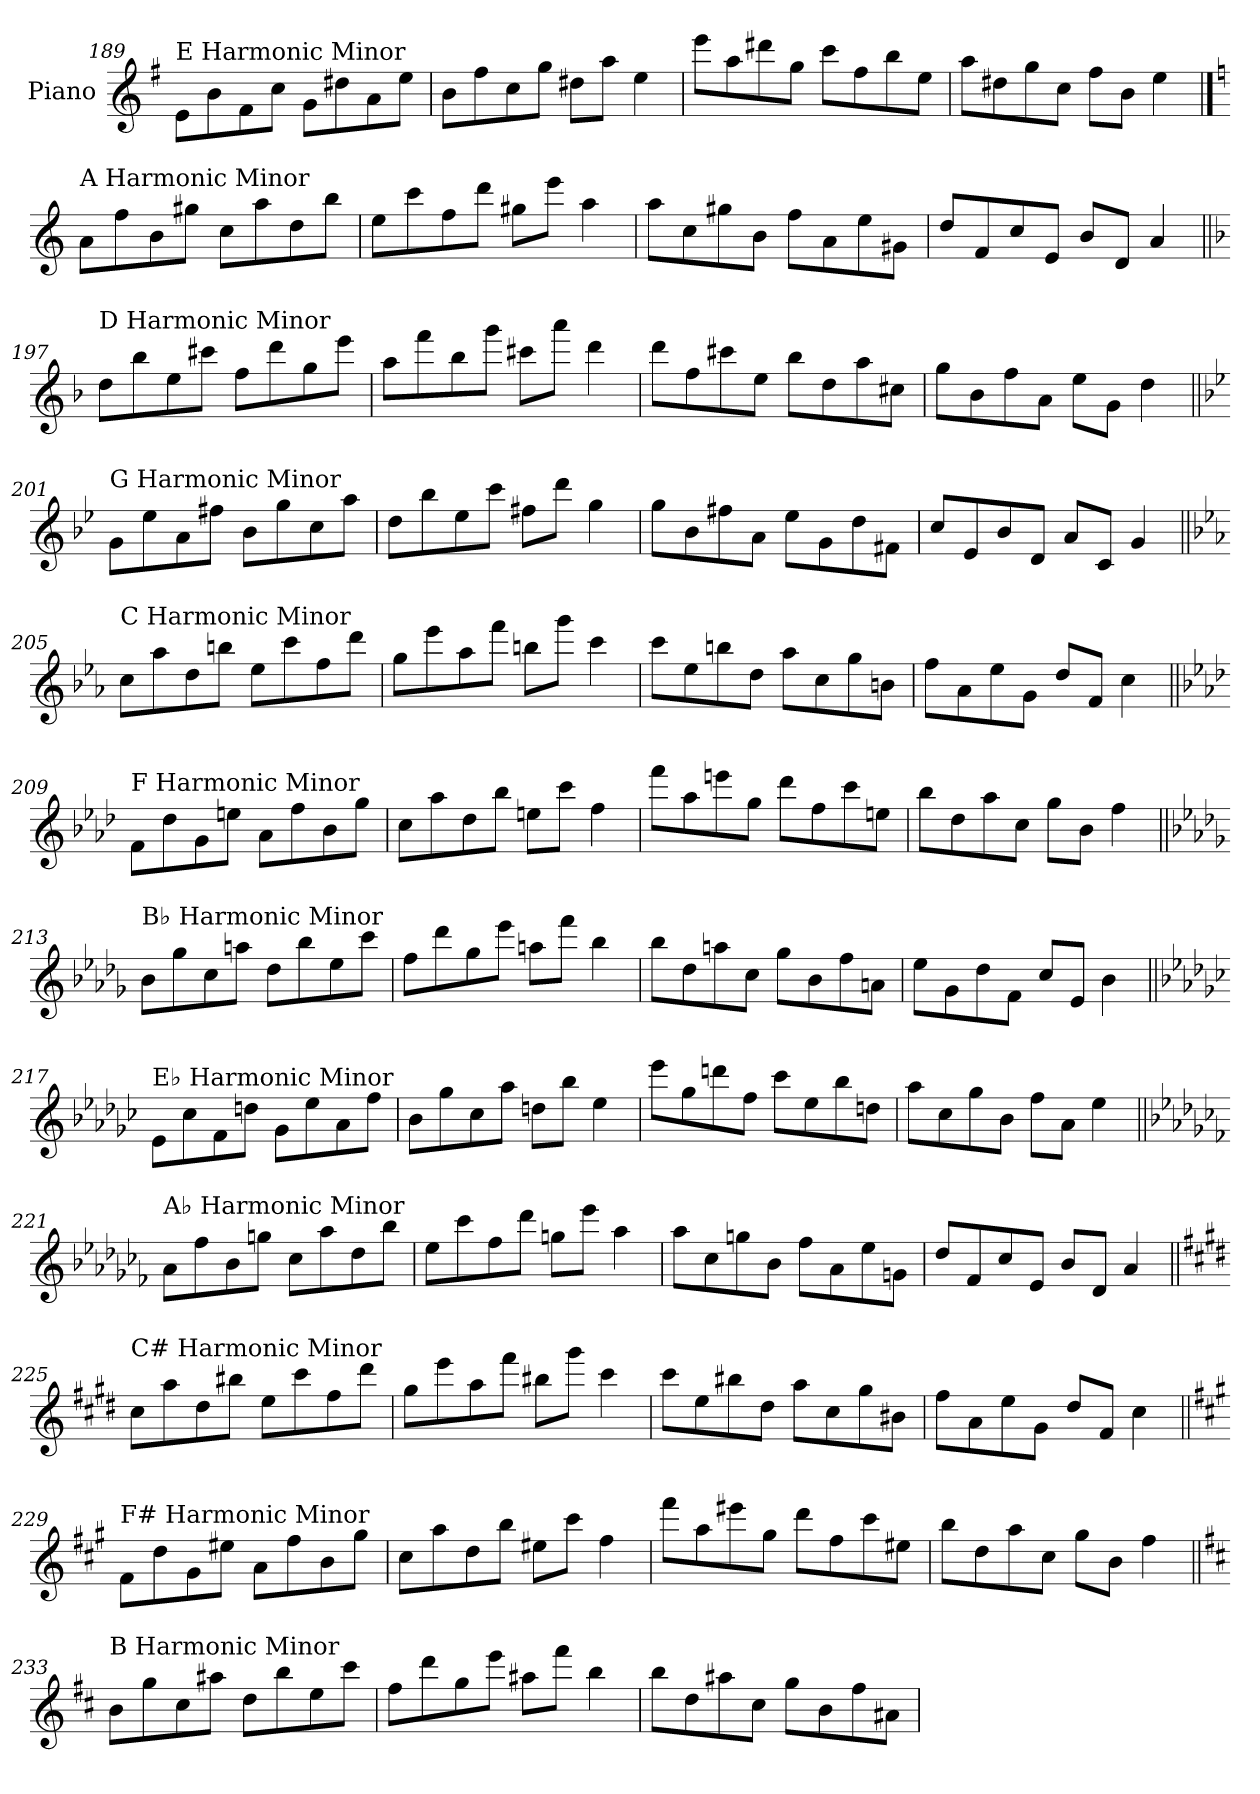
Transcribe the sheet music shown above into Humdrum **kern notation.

**kern
*part1
*staff1
*I"Piano
*I'Pno.
!!LO:LB:g=z
*clefG2
*k[f#]
=189
!LO:TX:a:t=E Harmonic Minor
8e\L
8b\
8f#\
8cc\J
8g\L
8dd#X\
8a\
8ee\J
=190
8b\L
8ff#\
8cc\
8gg\J
8dd#X\L
8aa\J
4ee\
=191
8eee\L
8aa\
8ddd#X\
8gg\J
8ccc\L
8ff#\
8bb\
8ee\J
=192
8aa\L
8dd#X\
8gg\
8cc\J
8ff#\L
8b\J
4ee\
!!LO:PB:g=z
==193
*k[]
!LO:TX:a:t=A Harmonic Minor
8a\L
8ff\
8b\
8gg#X\J
8cc\L
8aa\
8dd\
8bb\J
=194
8ee\L
8ccc\
8ff\
8ddd\J
8gg#X\L
8eee\J
4aa\
=195
8aa\L
8cc\
8gg#X\
8b\J
8ff\L
8a\
8ee\
8g#X\J
=196
8dd/L
8f/
8cc/
8e/J
8b/L
8d/J
4a/
!!LO:LB:g=z
=197||
*k[b-]
!LO:TX:a:t=D Harmonic Minor
8dd\L
8bb-\
8ee\
8ccc#X\J
8ff\L
8ddd\
8gg\
8eee\J
=198
8aa\L
8fff\
8bb-\
8ggg\J
8ccc#X\L
8aaa\J
4ddd\
=199
8ddd\L
8ff\
8ccc#X\
8ee\J
8bb-\L
8dd\
8aa\
8cc#X\J
=200
8gg\L
8b-\
8ff\
8a\J
8ee\L
8g\J
4dd\
!!LO:LB:g=z
=201||
*k[b-e-]
!LO:TX:a:t=G Harmonic Minor
8g\L
8ee-\
8a\
8ff#X\J
8b-\L
8gg\
8cc\
8aa\J
=202
8dd\L
8bb-\
8ee-\
8ccc\J
8ff#X\L
8ddd\J
4gg\
=203
8gg\L
8b-\
8ff#X\
8a\J
8ee-\L
8g\
8dd\
8f#X\J
=204
8cc/L
8e-/
8b-/
8d/J
8a/L
8c/J
4g/
!!LO:LB:g=z
=205||
*k[b-e-a-]
!LO:TX:a:t=C Harmonic Minor
8cc\L
8aa-\
8dd\
8bbn\J
8ee-\L
8ccc\
8ff\
8ddd\J
=206
8gg\L
8eee-\
8aa-\
8fff\J
8bbn\L
8ggg\J
4ccc\
=207
8ccc\L
8ee-\
8bbn\
8dd\J
8aa-\L
8cc\
8gg\
8bn\J
=208
8ff\L
8a-\
8ee-\
8g\J
8dd/L
8f/J
4cc\
!!LO:LB:g=z
=209||
*k[b-e-a-d-]
!LO:TX:a:t=F Harmonic Minor
8f\L
8dd-\
8g\
8een\J
8a-\L
8ff\
8b-\
8gg\J
=210
8cc\L
8aa-\
8dd-\
8bb-\J
8een\L
8ccc\J
4ff\
=211
8fff\L
8aa-\
8eeen\
8gg\J
8ddd-\L
8ff\
8ccc\
8een\J
=212
8bb-\L
8dd-\
8aa-\
8cc\J
8gg\L
8b-\J
4ff\
!!LO:LB:g=z
=213||
*k[b-e-a-d-g-]
!LO:TX:a:t=B♭ Harmonic Minor
8b-\L
8gg-\
8cc\
8aan\J
8dd-\L
8bb-\
8ee-\
8ccc\J
=214
8ff\L
8ddd-\
8gg-\
8eee-\J
8aan\L
8fff\J
4bb-\
=215
8bb-\L
8dd-\
8aan\
8cc\J
8gg-\L
8b-\
8ff\
8an\J
=216
8ee-\L
8g-\
8dd-\
8f\J
8cc/L
8e-/J
4b-\
!!LO:PB:g=z
=217||
*k[b-e-a-d-g-c-]
!LO:TX:a:t=E♭ Harmonic Minor
8e-\L
8cc-\
8f\
8ddn\J
8g-\L
8ee-\
8a-\
8ff\J
=218
8b-\L
8gg-\
8cc-\
8aa-\J
8ddn\L
8bb-\J
4ee-\
=219
8eee-\L
8gg-\
8dddn\
8ff\J
8ccc-\L
8ee-\
8bb-\
8ddn\J
=220
8aa-\L
8cc-\
8gg-\
8b-\J
8ff\L
8a-\J
4ee-\
!!LO:LB:g=z
=221||
*k[b-e-a-d-g-c-f-]
!LO:TX:a:t=A♭ Harmonic Minor
8a-\L
8ff-\
8b-\
8ggn\J
8cc-\L
8aa-\
8dd-\
8bb-\J
=222
8ee-\L
8ccc-\
8ff-\
8ddd-\J
8ggn\L
8eee-\J
4aa-\
=223
8aa-\L
8cc-\
8ggn\
8b-\J
8ff-\L
8a-\
8ee-\
8gn\J
=224
8dd-/L
8f-/
8cc-/
8e-/J
8b-/L
8d-/J
4a-/
!!LO:LB:g=z
=225||
*k[f#c#g#d#]
!LO:TX:a:t=C# Harmonic Minor
8cc#\L
8aa\
8dd#\
8bb#X\J
8ee\L
8ccc#\
8ff#\
8ddd#\J
=226
8gg#\L
8eee\
8aa\
8fff#\J
8bb#X\L
8ggg#\J
4ccc#\
=227
8ccc#\L
8ee\
8bb#X\
8dd#\J
8aa\L
8cc#\
8gg#\
8b#X\J
=228
8ff#\L
8a\
8ee\
8g#\J
8dd#/L
8f#/J
4cc#\
!!LO:LB:g=z
=229||
*k[f#c#g#]
!LO:TX:a:t=F# Harmonic Minor
8f#\L
8dd\
8g#\
8ee#X\J
8a\L
8ff#\
8b\
8gg#\J
=230
8cc#\L
8aa\
8dd\
8bb\J
8ee#X\L
8ccc#\J
4ff#\
=231
8fff#\L
8aa\
8eee#X\
8gg#\J
8ddd\L
8ff#\
8ccc#\
8ee#X\J
=232
8bb\L
8dd\
8aa\
8cc#\J
8gg#\L
8b\J
4ff#\
!!LO:LB:g=z
=233||
*k[f#c#]
!LO:TX:a:t=B Harmonic Minor
8b\L
8gg\
8cc#\
8aa#X\J
8dd\L
8bb\
8ee\
8ccc#\J
=234
8ff#\L
8ddd\
8gg\
8eee\J
8aa#X\L
8fff#\J
4bb\
=235
8bb\L
8dd\
8aa#X\
8cc#\J
8gg\L
8b\
8ff#\
8a#X\J
=
*-
